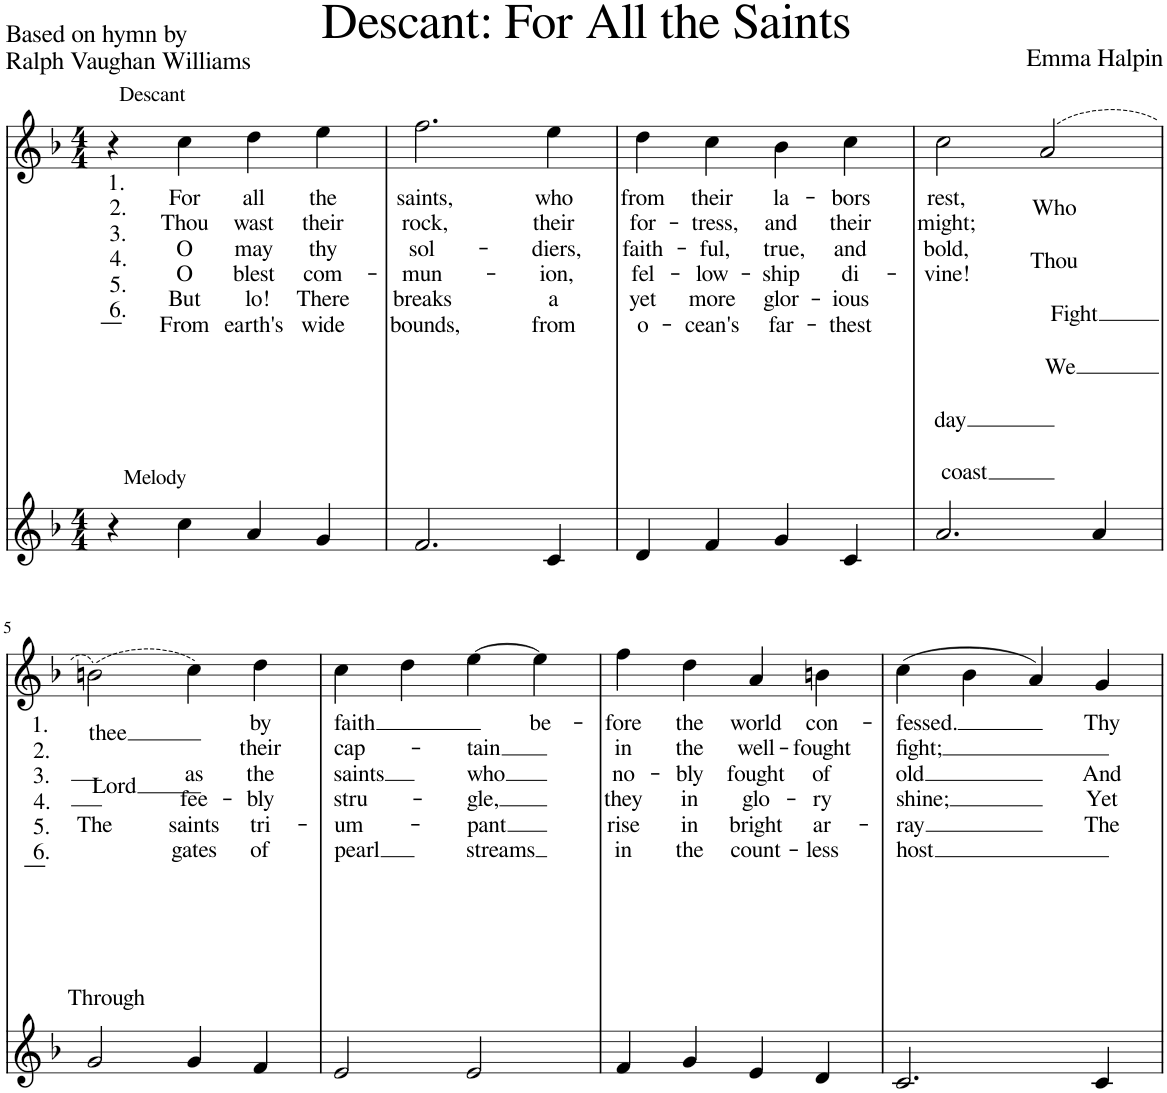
**kern	**kern	**text	**text	**text	**text	**text	**text
*part1	*part1	*part1	*part1	*part1	*part1	*part1	*part1
*staff2	*staff1	*staff1	*staff1	*staff1	*staff1	*staff1	*staff1
*I"Piano	*	*	*	*	*	*	*
*I'Pno.	*	*	*	*	*	*	*
*clefG2	*clefG2	*	*	*	*	*	*
*k[b-]	*k[b-]	*	*	*	*	*	*
*M4/4	*M4/4	*	*	*	*	*	*
=1	=1	=1	=1	=1	=1	=1	=1
4r	4r	.	.	.	.	.	.
!	!LO:TX:a:t=Descant	!	!	!	!	!	!
!	!LO:TX:b:t=1.	!	!	!	!	!	!
!	!LO:TX:b:t=2.	!	!	!	!	!	!
!	!LO:TX:b:t=3.	!	!	!	!	!	!
!	!LO:TX:b:t=4.	!	!	!	!	!	!
!	!LO:TX:b:t=5.	!	!	!	!	!	!
!	!LO:TX:b:t=6.	!	!	!	!	!	!
!	!LO:TX:b:t=—	!	!	!	!	!	!
!LO:TX:a:t=Melody	!	!	!	!	!	!	!
!	!	!LO:LY:b	!LO:LY:b	!LO:LY:b	!LO:LY:b	!LO:LY:b	!LO:LY:b
4cc\	4cc\	For	Thou	O	O	But	From
!	!	!LO:LY:b	!LO:LY:b	!LO:LY:b	!LO:LY:b	!LO:LY:b	!LO:LY:b
4a/	4dd\	all	wast	may	blest	lo!	earth's
!	!	!LO:LY:b	!LO:LY:b	!LO:LY:b	!LO:LY:b	!LO:LY:b	!LO:LY:b
4g/	4ee\	the	their	thy	com-	There	wide
=2	=2	=2	=2	=2	=2	=2	=2
!	!	!LO:LY:b	!LO:LY:b	!LO:LY:b	!LO:LY:b	!LO:LY:b	!LO:LY:b
2.f/	2.ff\	saints,	rock,	sol-	-mun-	breaks	bounds,
!	!	!LO:LY:b	!LO:LY:b	!LO:LY:b	!LO:LY:b	!LO:LY:b	!LO:LY:b
4c/	4ee\	who	their	-diers,	-ion,	a	from
=3	=3	=3	=3	=3	=3	=3	=3
!	!	!LO:LY:b	!LO:LY:b	!LO:LY:b	!LO:LY:b	!LO:LY:b	!LO:LY:b
4d/	4dd\	from	for-	faith-	fel-	yet	o-
!	!	!LO:LY:b	!LO:LY:b	!LO:LY:b	!LO:LY:b	!LO:LY:b	!LO:LY:b
4f/	4cc\	their	-tress,	-ful,	-low-	more	-cean's
!	!	!LO:LY:b	!LO:LY:b	!LO:LY:b	!LO:LY:b	!LO:LY:b	!LO:LY:b
4g/	4b-\	la-	and	true,	-ship	glor-	far-
!	!	!LO:LY:b	!LO:LY:b	!LO:LY:b	!LO:LY:b	!LO:LY:b	!LO:LY:b
4c/	4cc\	-bors	their	and	di-	-ious	-thest
=4	=4	=4	=4	=4	=4	=4	=4
!	!	!LO:LY:b	!LO:LY:b	!LO:LY:b	!LO:LY:b	!LO:LY:b	!LO:LY:b
2.a/	2cc\	rest,	might;	bold,	-vine!	day	coast
!	!	!LO:LY:b	!LO:LY:b	!LO:LY:b	!LO:LY:b	!	!
.	(>2a/	Who	Thou	Fight	We	.	.
4a/	.	.	.	.	.	.	.
!!LO:LB:g=z
=5	=5	=5	=5	=5	=5	=5	=5
!	!LO:TX:b:t=1.	!	!	!	!	!	!
!	!LO:TX:b:t=2.	!	!	!	!	!	!
!	!LO:TX:b:t=3.	!	!	!	!	!	!
!	!LO:TX:b:t=4.	!	!	!	!	!	!
!	!LO:TX:b:t=5.	!	!	!	!	!	!
!	!LO:TX:b:t=6.	!	!	!	!	!	!
!	!LO:TX:b:t=—	!	!	!	!	!	!
!	!	!LO:LY:b	!LO:LY:b	!	!	!LO:LY:b	!LO:LY:b
2g/	(2bn\)	thee	Lord	.	.	The	Through
!	!	!	!	!LO:LY:b	!LO:LY:b	!LO:LY:b	!LO:LY:b
4g/	4cc\)	.	.	as	fee-	saints	gates
!	!	!LO:LY:b	!LO:LY:b	!LO:LY:b	!LO:LY:b	!LO:LY:b	!LO:LY:b
4f/	4dd\	by	their	the	-bly	tri-	of
=6	=6	=6	=6	=6	=6	=6	=6
!	!	!LO:LY:b	!LO:LY:b	!LO:LY:b	!LO:LY:b	!LO:LY:b	!LO:LY:b
2e/	4cc\	faith	cap-	saints	stru-	-um-	pearl
.	4dd\	.	.	.	.	.	.
!	!	!	!LO:LY:b	!LO:LY:b	!LO:LY:b	!LO:LY:b	!LO:LY:b
2e/	[4ee\	.	-tain	who	-gle,	-pant	streams
!	!	!LO:LY:b	!	!	!	!	!
.	4ee\]	be-	.	.	.	.	.
=7	=7	=7	=7	=7	=7	=7	=7
!	!	!LO:LY:b	!LO:LY:b	!LO:LY:b	!LO:LY:b	!LO:LY:b	!LO:LY:b
4f/	4ff\	-fore	in	no-	they	rise	in
!	!	!LO:LY:b	!LO:LY:b	!LO:LY:b	!LO:LY:b	!LO:LY:b	!LO:LY:b
4g/	4dd\	the	the	-bly	in	in	the
!	!	!LO:LY:b	!LO:LY:b	!LO:LY:b	!LO:LY:b	!LO:LY:b	!LO:LY:b
4e/	4a/	world	well-	fought	glo-	bright	count-
!	!	!LO:LY:b	!LO:LY:b	!LO:LY:b	!LO:LY:b	!LO:LY:b	!LO:LY:b
4d/	4bn\	con-	-fought	of	-ry	ar-	-less
=8	=8	=8	=8	=8	=8	=8	=8
!	!	!LO:LY:b	!LO:LY:b	!LO:LY:b	!LO:LY:b	!LO:LY:b	!LO:LY:b
2.c/	(4cc\	-fessed.	fight;	old	shine;	-ray	host
.	4b-\	.	.	.	.	.	.
.	4a/)	.	.	.	.	.	.
!	!	!LO:LY:b	!	!LO:LY:b	!LO:LY:b	!LO:LY:b	!
4c/	4g/	Thy	.	And	Yet	The	.
=	=	=	=	=	=	=	=
*-	*-	*-	*-	*-	*-	*-	*-
